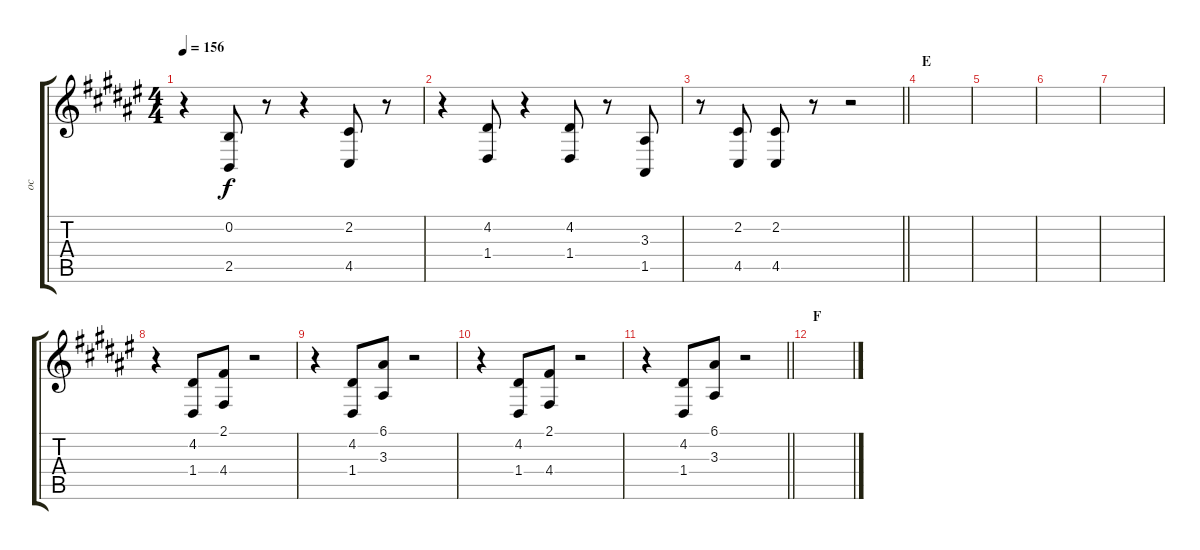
\track ("oc" "oc") {instrument orchestrahit}
\staff {score tabs}
\tuning (E4 B3 G3 D3 A2 E2) {hide}
\ts (4 4)
\tempo 156
\clef g2
\ks f#
r.4{dy f} (0.2 2.5).8 r.8 r.4 (2.2 4.5).8 r.8 |
r.4 (4.2 1.4).8 r.4 (4.2 1.4).8 r.8 (3.3 1.5).8 |
\barLineRight lightlight
r.8 (2.2 4.5).8 (2.2 4.5).8 r.8 r.2 |
\section ("" "E")
|
|
|
|
r.4 (4.2 1.4).8 (2.1 4.4).8 r.2 |
r.4 (4.2 1.4).8 (6.1 3.3).8 r.2 |
r.4 (4.2 1.4).8 (2.1 4.4).8 r.2 |
\barLineRight lightlight
r.4 (4.2 1.4).8 (6.1 3.3).8 r.2 |
\section ("" "F")
